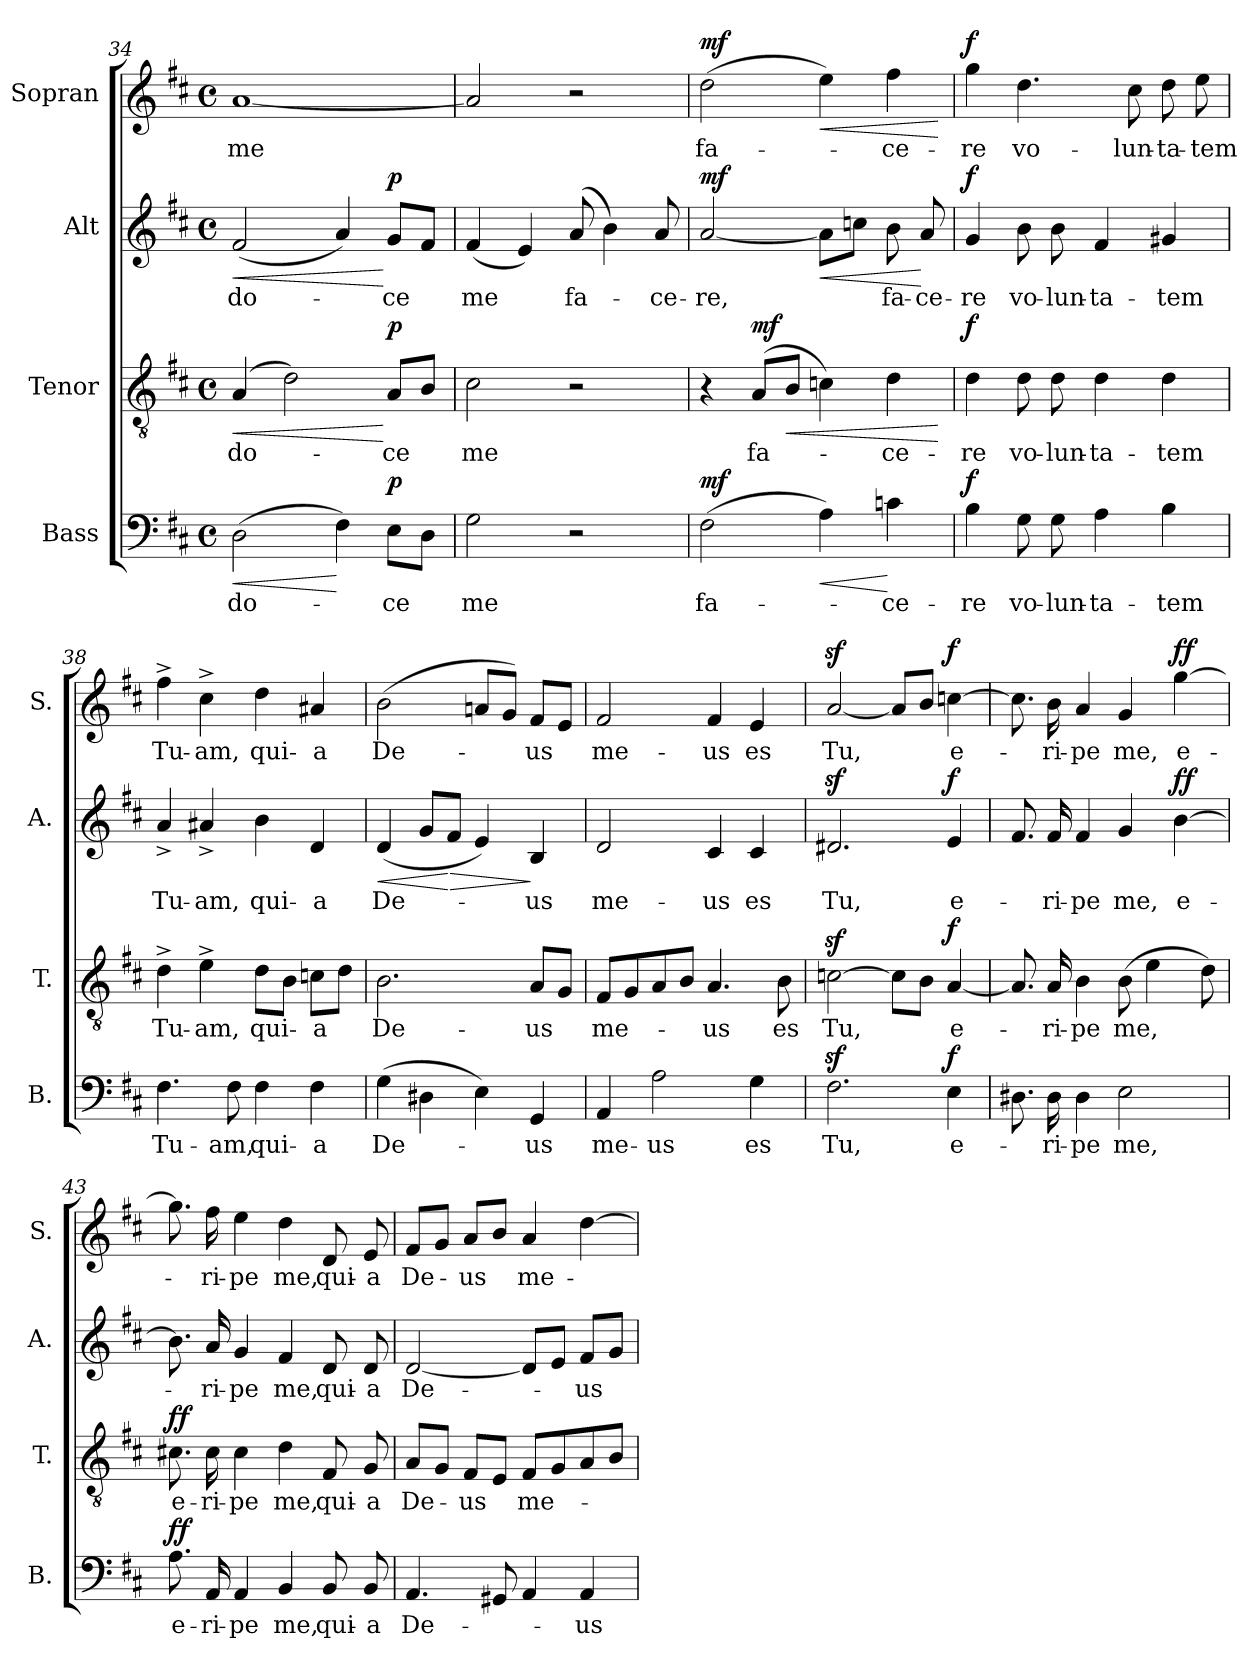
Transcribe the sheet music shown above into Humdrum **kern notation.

**kern	**text	**dynam	**kern	**text	**dynam	**kern	**text	**dynam	**kern	**text	**dynam
*part4	*part4	*part4	*part3	*part3	*part3	*part2	*part2	*part2	*part1	*part1	*part1
*staff4	*staff4	*staff4	*staff3	*staff3	*staff3	*staff2	*staff2	*staff2	*staff1	*staff1	*staff1
*I"Bass	*	*	*I"Tenor	*	*	*I"Alt	*	*	*I"Sopran	*	*
*I'B.	*	*	*I'T.	*	*	*I'A.	*	*	*I'S.	*	*
!!LO:LB:g=z
*clefF4	*	*	*clefGv2	*	*	*clefG2	*	*	*clefG2	*	*
*k[f#c#]	*	*	*k[f#c#]	*	*	*k[f#c#]	*	*	*k[f#c#]	*	*
*D:	*	*	*D:	*	*	*D:	*	*	*D:	*	*
*M4/4	*	*	*M4/4	*	*	*M4/4	*	*	*M4/4	*	*
*met(c)	*	*	*met(c)	*	*	*met(c)	*	*	*met(c)	*	*
=34	=34	=34	=34	=34	=34	=34	=34	=34	=34	=34	=34
!	!LO:LY:b	!LO:HP:b	!	!LO:LY:b	!LO:HP:b	!	!LO:LY:b	!LO:HP:b	!	!LO:LY:b	!
(>2D\	do-	<	(4A/	do-	<	(<2f#/	do-	<	[1a	me	.
.	.	.	2d\)	.	.	.	.	.	.	.	.
4F#\)	.	[	.	.	.	4a/)	.	.	.	.	.
!	!LO:LY:b	!LO:DY:a	!	!LO:LY:b	!LO:DY:n=1:a	!	!LO:LY:b	!LO:DY:n=1:a	!	!	!
8E\L	-ce	p	8A/L	-ce	[ p	8g/L	-ce	[ p	.	.	.
8D\J	.	.	8B/J	.	.	8f#/J	.	.	.	.	.
=35	=35	=35	=35	=35	=35	=35	=35	=35	=35	=35	=35
!	!LO:LY:b	!	!	!LO:LY:b	!	!	!LO:LY:b	!	!	!	!
2G\	me	.	2c#\	me	.	(<4f#/	me	.	2a/]	.	.
.	.	.	.	.	.	4e/)	.	.	.	.	.
!	!	!	!	!	!	!	!LO:LY:b	!	!	!	!
2r	.	.	2r	.	.	(8a/	fa-	.	2r	.	.
.	.	.	.	.	.	4b\)	.	.	.	.	.
!	!	!	!	!	!	!	!LO:LY:b	!	!	!	!
.	.	.	.	.	.	8a/	-ce-	.	.	.	.
=36	=36	=36	=36	=36	=36	=36	=36	=36	=36	=36	=36
!	!LO:LY:b	!LO:DY:a	!	!	!	!	!LO:LY:b	!LO:DY:a	!	!LO:LY:b	!LO:DY:a
(>2F#\	fa-	mf	4r	.	.	[2a/	-re,	mf	(>2dd\	fa-	mf
!	!	!	!	!LO:LY:b	!LO:DY:a	!	!	!	!	!	!
.	.	.	(>8A/L	fa-	mf	.	.	.	.	.	.
!	!	!	!	!	!LO:HP:b	!	!	!	!	!	!
.	.	.	8B/J	.	<	.	.	.	.	.	.
!	!	!LO:HP:b	!	!	!	!	!	!LO:HP:b	!	!	!LO:HP:b
4A\)	.	<	4cn\)	.	.	8a\L]	.	<	4ee\)	.	<
.	.	.	.	.	.	8ccn\J	.	.	.	.	.
!	!LO:LY:b	!	!	!LO:LY:b	!	!	!LO:LY:b	!	!	!LO:LY:b	!
4cn\	-ce-	[	4d\	-ce-	.	8b\	fa-	.	4ff#\	-ce-	.
!	!	!	!	!	!	!	!LO:LY:b	!	!	!	!
.	.	.	.	.	.	8a/	-ce-	[	.	.	.
.	.	.	.	.	[	.	.	.	.	.	[
=37	=37	=37	=37	=37	=37	=37	=37	=37	=37	=37	=37
!	!LO:LY:b	!LO:DY:a	!	!LO:LY:b	!LO:DY:a	!	!LO:LY:b	!LO:DY:a	!	!LO:LY:b	!LO:DY:a
4B\	-re	f	4d\	-re	f	4g/	-re	f	4gg\	-re	f
!	!LO:LY:b	!	!	!LO:LY:b	!	!	!LO:LY:b	!	!	!LO:LY:b	!
8G\	vo-	.	8d\	vo-	.	8b\	vo-	.	4.dd\	vo-	.
!	!LO:LY:b	!	!	!LO:LY:b	!	!	!LO:LY:b	!	!	!	!
8G\	-lun-	.	8d\	-lun-	.	8b\	-lun-	.	.	.	.
!	!LO:LY:b	!	!	!LO:LY:b	!	!	!LO:LY:b	!	!	!	!
4A\	-ta-	.	4d\	-ta-	.	4f#/	-ta-	.	.	.	.
!	!	!	!	!	!	!	!	!	!	!LO:LY:b	!
.	.	.	.	.	.	.	.	.	8cc#\	-lun-	.
!	!LO:LY:b	!	!	!LO:LY:b	!	!	!LO:LY:b	!	!	!LO:LY:b	!
4B\	-tem	.	4d\	-tem	.	4g#X/	-tem	.	8dd\	-ta-	.
!	!	!	!	!	!	!	!	!	!	!LO:LY:b	!
.	.	.	.	.	.	.	.	.	8ee\	-tem	.
=38	=38	=38	=38	=38	=38	=38	=38	=38	=38	=38	=38
!	!LO:LY:b	!	!	!LO:LY:b	!	!	!LO:LY:b	!	!	!LO:LY:b	!
4.F#\	Tu-	.	4d^>\	Tu-	.	4a^</	Tu-	.	4ff#^>\	Tu-	.
!	!	!	!	!LO:LY:b	!	!	!LO:LY:b	!	!	!LO:LY:b	!
.	.	.	4e^>\	-am,	.	4a#X^</	-am,	.	4cc#^>\	-am,	.
!	!LO:LY:b	!	!	!	!	!	!	!	!	!	!
8F#\	-am,	.	.	.	.	.	.	.	.	.	.
!	!LO:LY:b	!	!	!LO:LY:b	!	!	!LO:LY:b	!	!	!LO:LY:b	!
4F#\	qui-	.	8d\L	qui-	.	4b\	qui-	.	4dd\	qui-	.
.	.	.	8B\J	.	.	.	.	.	.	.	.
!	!LO:LY:b	!	!	!LO:LY:b	!	!	!LO:LY:b	!	!	!LO:LY:b	!
4F#\	-a	.	8cn\L	-a	.	4d/	-a	.	4a#X/	-a	.
.	.	.	8d\J	.	.	.	.	.	.	.	.
!!LO:PB:g=z
=39	=39	=39	=39	=39	=39	=39	=39	=39	=39	=39	=39
!	!LO:LY:b	!	!	!LO:LY:b	!	!	!LO:LY:b	!LO:HP:b	!	!LO:LY:b	!
(>4G\	De-	.	2.B\	De-	.	(<4d/	De-	<	(>2b\	De-	.
4D#X\	.	.	.	.	.	8g/L	.	.	.	.	.
!	!	!	!	!	!	!	!	!LO:HP:n=1:b	!	!	!
.	.	.	.	.	.	8f#/J	.	[ >	.	.	.
4E\)	.	.	.	.	.	4e/)	.	.	8an/L	.	.
.	.	.	.	.	.	.	.	.	8g/J)	.	.
!	!LO:LY:b	!	!	!LO:LY:b	!	!	!LO:LY:b	!	!	!LO:LY:b	!
4GG/	-us	.	8A/L	-us	.	4B/	-us	]	8f#/L	-us	.
.	.	.	8G/J	.	.	.	.	.	8e/J	.	.
=40	=40	=40	=40	=40	=40	=40	=40	=40	=40	=40	=40
!	!LO:LY:b	!	!	!LO:LY:b	!	!	!LO:LY:b	!	!	!LO:LY:b	!
4AA/	me-	.	8F#/L	me-	.	2d/	me-	.	2f#/	me-	.
.	.	.	8G/	.	.	.	.	.	.	.	.
!	!LO:LY:b	!	!	!	!	!	!	!	!	!	!
2A\	-us	.	8A/	.	.	.	.	.	.	.	.
.	.	.	8B/J	.	.	.	.	.	.	.	.
!	!	!	!	!LO:LY:b	!	!	!LO:LY:b	!	!	!LO:LY:b	!
.	.	.	4.A/	-us	.	4c#/	-us	.	4f#/	-us	.
!	!LO:LY:b	!	!	!	!	!	!LO:LY:b	!	!	!LO:LY:b	!
4G\	es	.	.	.	.	4c#/	es	.	4e/	es	.
!	!	!	!	!LO:LY:b	!	!	!	!	!	!	!
.	.	.	8B\	es	.	.	.	.	.	.	.
=41	=41	=41	=41	=41	=41	=41	=41	=41	=41	=41	=41
!	!LO:LY:b	!	!	!LO:LY:b	!	!	!LO:LY:b	!	!	!LO:LY:b	!
2.F#z>\	Tu,	.	[2cnz>\	Tu,	.	2.d#Xz>/	Tu,	.	[2az>/	Tu,	.
.	.	.	8c\L]	.	.	.	.	.	8a/L]	.	.
.	.	.	8B\J	.	.	.	.	.	8b/J	.	.
!	!LO:LY:b	!LO:DY:a	!	!LO:LY:b	!LO:DY:a	!	!LO:LY:b	!LO:DY:a	!	!LO:LY:b	!LO:DY:a
4E\	e-	f	[4A/	e-	f	4e/	e-	f	[4ccn\	e-	f
=42	=42	=42	=42	=42	=42	=42	=42	=42	=42	=42	=42
8.D#X\	.	.	8.A/]	.	.	8.f#/	.	.	8.cc\]	.	.
!	!LO:LY:b	!	!	!LO:LY:b	!	!	!LO:LY:b	!	!	!LO:LY:b	!
16D#\	-ri-	.	16A/	-ri-	.	16f#/	-ri-	.	16b\	-ri-	.
!	!LO:LY:b	!	!	!LO:LY:b	!	!	!LO:LY:b	!	!	!LO:LY:b	!
4D#\	-pe	.	4B\	-pe	.	4f#/	-pe	.	4a/	-pe	.
!	!LO:LY:b	!	!	!LO:LY:b	!	!	!LO:LY:b	!	!	!LO:LY:b	!
2E\	me,	.	(>8B\	me,	.	4g/	me,	.	4g/	me,	.
.	.	.	4e\	.	.	.	.	.	.	.	.
!	!	!	!	!	!	!	!LO:LY:b	!LO:DY:a	!	!LO:LY:b	!LO:DY:a
.	.	.	.	.	.	[4b\	e-	ff	[4gg\	e-	ff
.	.	.	8d\)	.	.	.	.	.	.	.	.
!!LO:LB:g=z
=43	=43	=43	=43	=43	=43	=43	=43	=43	=43	=43	=43
!	!LO:LY:b	!LO:DY:a	!	!LO:LY:b	!LO:DY:a	!	!	!	!	!	!
8.A\	e-	ff	8.c#X\	e-	ff	8.b\]	.	.	8.gg\]	.	.
!	!LO:LY:b	!	!	!LO:LY:b	!	!	!LO:LY:b	!	!	!LO:LY:b	!
16AA/	-ri-	.	16c#\	-ri-	.	16a/	-ri-	.	16ff#\	-ri-	.
!	!LO:LY:b	!	!	!LO:LY:b	!	!	!LO:LY:b	!	!	!LO:LY:b	!
4AA/	-pe	.	4c#\	-pe	.	4g/	-pe	.	4ee\	-pe	.
!	!LO:LY:b	!	!	!LO:LY:b	!	!	!LO:LY:b	!	!	!LO:LY:b	!
4BB/	me,	.	4d\	me,	.	4f#/	me,	.	4dd\	me,	.
!	!LO:LY:b	!	!	!LO:LY:b	!	!	!LO:LY:b	!	!	!LO:LY:b	!
8BB/	qui-	.	8F#/	qui-	.	8d/	qui-	.	8d/	qui-	.
!	!LO:LY:b	!	!	!LO:LY:b	!	!	!LO:LY:b	!	!	!LO:LY:b	!
8BB/	-a	.	8G/	-a	.	8d/	-a	.	8e/	-a	.
=44	=44	=44	=44	=44	=44	=44	=44	=44	=44	=44	=44
!	!LO:LY:b	!	!	!LO:LY:b	!	!	!LO:LY:b	!	!	!LO:LY:b	!
4.AA/	De-	.	8A/L	De-	.	[2d/	De-	.	8f#/L	De-	.
.	.	.	8G/J	.	.	.	.	.	8g/J	.	.
!	!	!	!	!LO:LY:b	!	!	!	!	!	!LO:LY:b	!
.	.	.	8F#/L	-us	.	.	.	.	8a/L	-us	.
8GG#X/	.	.	8E/J	.	.	.	.	.	8b/J	.	.
!	!	!	!	!LO:LY:b	!	!	!	!	!	!LO:LY:b	!
4AA/	.	.	8F#/L	me-	.	8d/L]	.	.	4a/	me-	.
.	.	.	8G/	.	.	8e/J	.	.	.	.	.
!	!LO:LY:b	!	!	!	!	!	!LO:LY:b	!	!	!	!
4AA/	-us	.	8A/	.	.	8f#/L	-us	.	[4dd\	.	.
.	.	.	8B/J	.	.	8g/J	.	.	.	.	.
=	=	=	=	=	=	=	=	=	=	=	=
*-	*-	*-	*-	*-	*-	*-	*-	*-	*-	*-	*-
